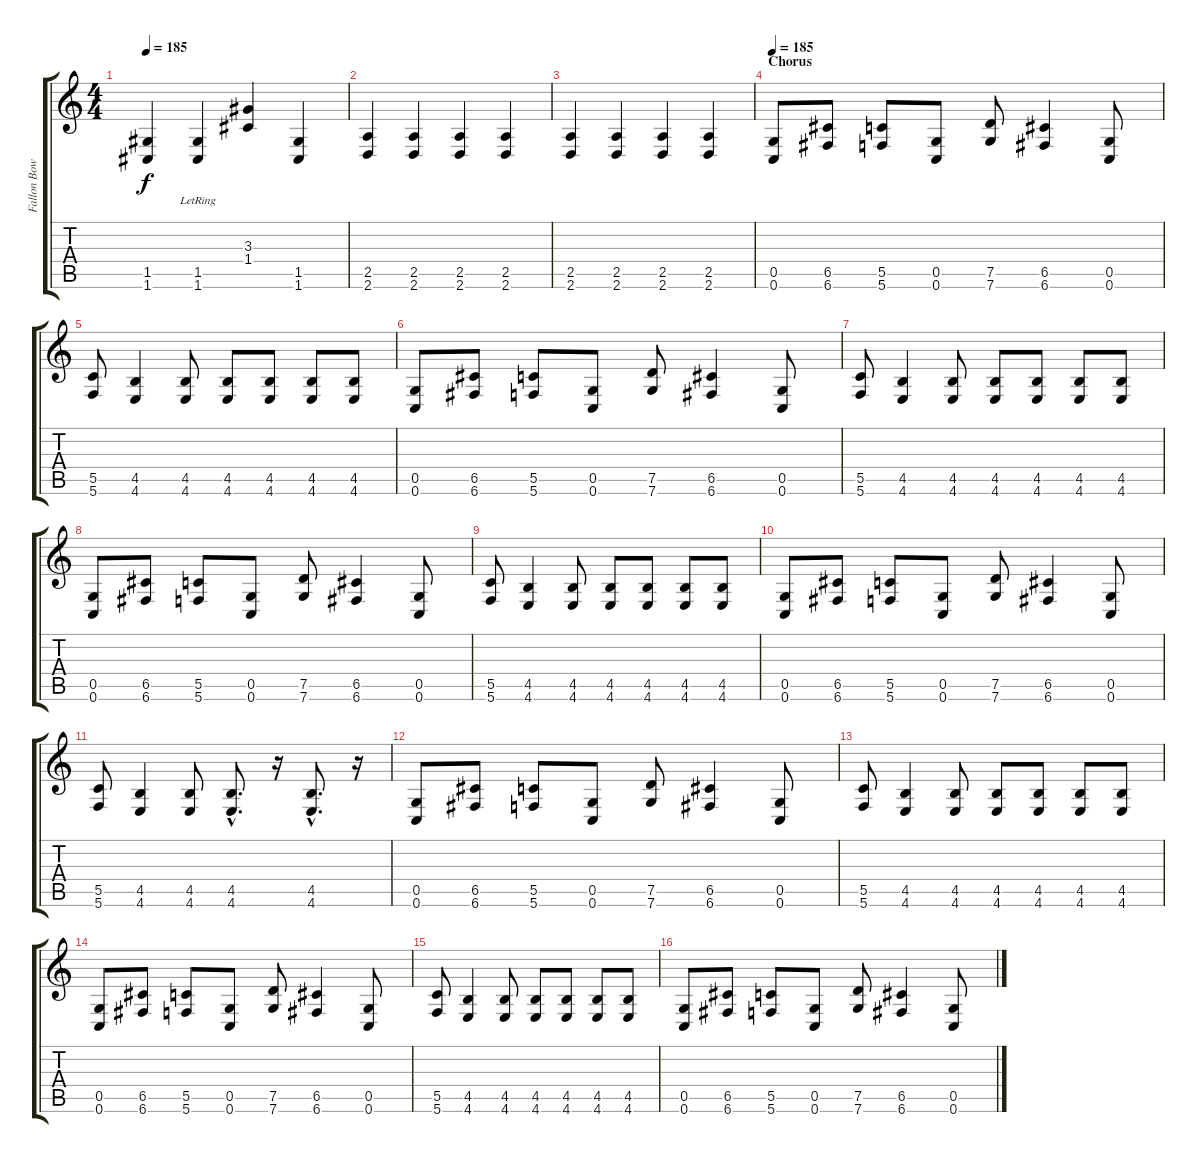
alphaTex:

\track ("Fallon Bowman - Guitar" "Fallon Bow") {instrument overdrivenguitar}
\staff {score tabs}
\tuning (D4 A3 F3 C3 G2 C2) {hide}
\ts (4 4)
\tempo 185
\clef g2
\ks c
(1.5 1.6).4{dy f} (1.5{lr} 1.6{lr}).4 (3.3 1.4).4 (1.5 1.6).4 |
(2.5 2.6).4 (2.5 2.6).4 (2.5 2.6).4 (2.5 2.6).4 |
(2.5 2.6).4 (2.5 2.6).4 (2.5 2.6).4 (2.5 2.6).4 |
\section ("" "Chorus")
\tempo 185
(0.5 0.6).8{volume 12 balance 3 instrument overdrivenguitar} (6.5 6.6).8 (5.5 5.6).8 (0.5 0.6).8 (7.5 7.6).8 (6.5 6.6).4 (0.5 0.6).8 |
(5.5 5.6).8 (4.5 4.6).4 (4.5 4.6).8 (4.5 4.6).8 (4.5 4.6).8 (4.5 4.6).8 (4.5 4.6).8 |
(0.5 0.6).8 (6.5 6.6).8 (5.5 5.6).8 (0.5 0.6).8 (7.5 7.6).8 (6.5 6.6).4 (0.5 0.6).8 |
(5.5 5.6).8 (4.5 4.6).4 (4.5 4.6).8 (4.5 4.6).8 (4.5 4.6).8 (4.5 4.6).8 (4.5 4.6).8 |
(0.5 0.6).8 (6.5 6.6).8 (5.5 5.6).8 (0.5 0.6).8 (7.5 7.6).8 (6.5 6.6).4 (0.5 0.6).8 |
(5.5 5.6).8 (4.5 4.6).4 (4.5 4.6).8 (4.5 4.6).8 (4.5 4.6).8 (4.5 4.6).8 (4.5 4.6).8 |
(0.5 0.6).8 (6.5 6.6).8 (5.5 5.6).8 (0.5 0.6).8 (7.5 7.6).8 (6.5 6.6).4 (0.5 0.6).8 |
(5.5 5.6).8 (4.5 4.6).4 (4.5 4.6).8 (4.5{hac} 4.6{hac}).8{d} r.16 (4.5{hac} 4.6{hac}).8{d} r.16 |
(0.5 0.6).8 (6.5 6.6).8 (5.5 5.6).8 (0.5 0.6).8 (7.5 7.6).8 (6.5 6.6).4 (0.5 0.6).8 |
(5.5 5.6).8 (4.5 4.6).4 (4.5 4.6).8 (4.5 4.6).8 (4.5 4.6).8 (4.5 4.6).8 (4.5 4.6).8 |
(0.5 0.6).8 (6.5 6.6).8 (5.5 5.6).8 (0.5 0.6).8 (7.5 7.6).8 (6.5 6.6).4 (0.5 0.6).8 |
(5.5 5.6).8 (4.5 4.6).4 (4.5 4.6).8 (4.5 4.6).8 (4.5 4.6).8 (4.5 4.6).8 (4.5 4.6).8 |
(0.5 0.6).8 (6.5 6.6).8 (5.5 5.6).8 (0.5 0.6).8 (7.5 7.6).8 (6.5 6.6).4 (0.5 0.6).8
